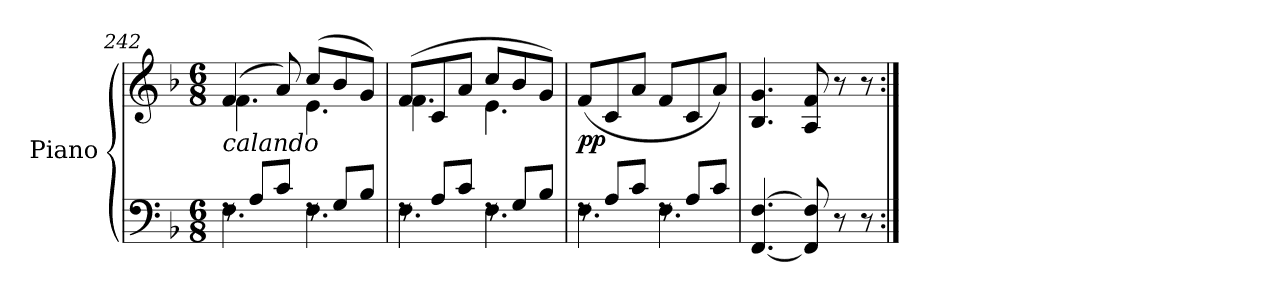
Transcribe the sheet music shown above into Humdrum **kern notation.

**kern	**kern	**dynam
*part1	*part1	*part1
*staff2	*staff1	*staff1/2
*I"Piano	*	*
*I'Pno.	*	*
*clefF4	*clefG2	*
*k[b-]	*k[b-]	*
*M6/8	*M6/8	*
=242	=242	=242
*^	*^	*
!	!	!LO:TX:b:i:t=calando	!	!
8rF	4.F\	(>4f/	4.f\	.
8A/L	.	.	.	.
8c/J	.	8a/)	.	.
8rF	4.F\	(>8cc/L	4.e\	.
8G/L	.	8b-/	.	.
8B-/J	.	8g/J)	.	.
=243	=243	=243	=243	=243
8rF	4.F\	(>8f/L	4.f\	.
8A/L	.	8c/	.	.
8c/J	.	8a/J	.	.
8rF	4.F\	8cc/L	4.e\	.
8G/L	.	8b-/	.	.
8B-/J	.	8g/J)	.	.
*	*	*v	*v	*
=244	=244	=244	=244
!	!	!	!LO:DY:b
8rF	4.F\	(<8f/L	pp
8A/L	.	8c/	.
8c/J	.	8a/J	.
8rF	4.F\	8f/L	.
8A/L	.	8c/	.
8c/J	.	8a/J)	.
*v	*v	*	*
=245	=245	=245
[4.FF/ [4.F/	4.B-/ 4.g/	.
8FF/] 8F/]	8A/ 8f/	.
8r	8r	.
8r	8r	.
=:|!	=:|!	=:|!
*-	*-	*-
